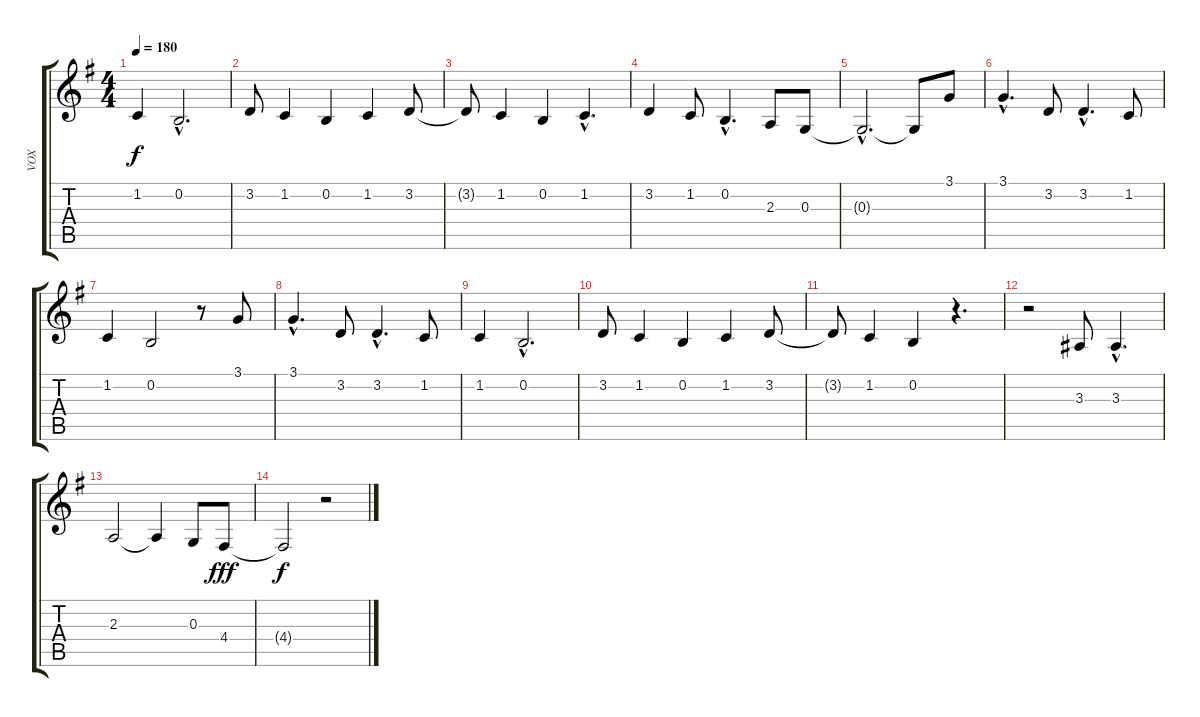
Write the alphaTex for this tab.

\track ("VOX" "VOX") {instrument tenorsax}
\staff {score tabs}
\tuning (E4 B3 G3 D3 A2 E2) {hide}
\ts (4 4)
\tempo 180
\clef g2
\ks g
1.2.4{dy f} 0.2{hac}.2{d} |
3.2.8 1.2.4 0.2.4 1.2.4 3.2.8 |
3.2{t}.8 1.2.4 0.2.4 1.2{hac}.4{d} |
3.2.4 1.2.8 0.2{hac}.4{d} 2.3.8 0.3.8 |
0.3{hac t}.2{d} 0.3{t}.8 3.1.8 |
3.1{hac}.4{d} 3.2.8 3.2{hac}.4{d} 1.2.8 |
1.2.4 0.2.2 r.8 3.1.8 |
3.1{hac}.4{d} 3.2.8 3.2{hac}.4{d} 1.2.8 |
1.2.4 0.2{hac}.2{d} |
3.2.8 1.2.4 0.2.4 1.2.4 3.2.8 |
3.2{t}.8 1.2.4 0.2.4 r.4{d} |
r.2 3.3.8 3.3{hac}.4{d} |
2.3.2 2.3{t}.4 0.3.8 4.4.8{dy fff} |
4.4{t}.2{dy f} r.2
